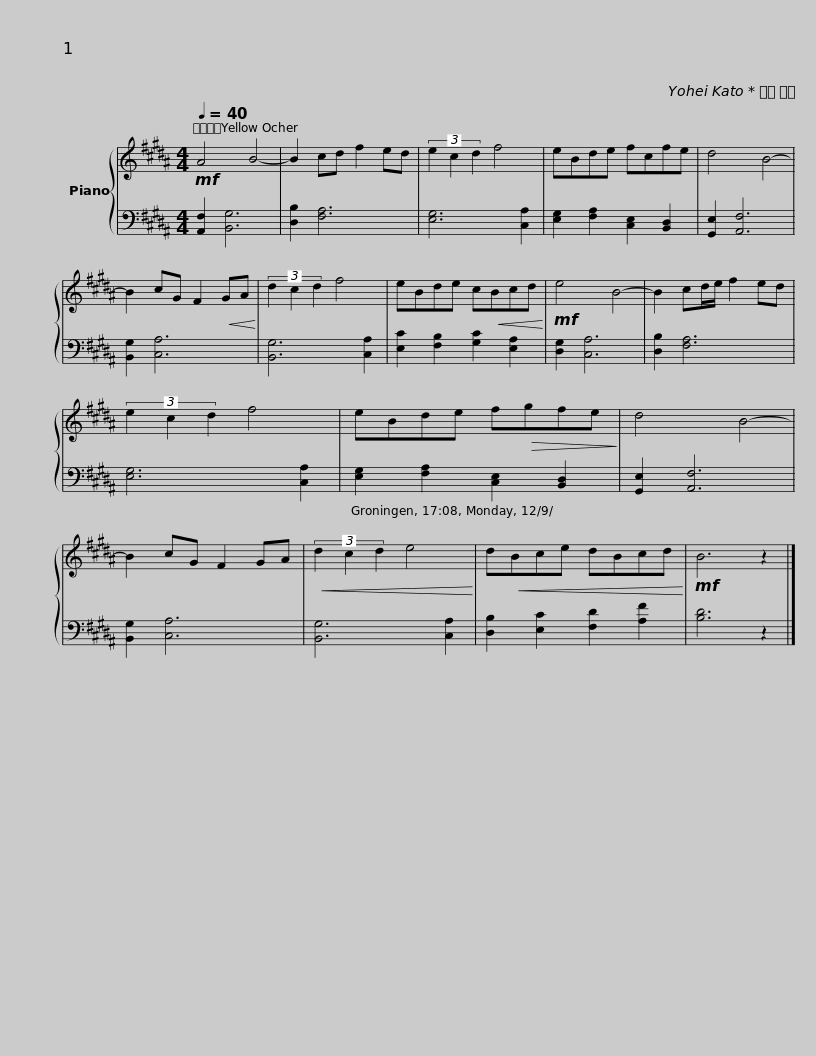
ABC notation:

X:1
%%score { 1 | 2 }
L:1/8
Q:1/4=40
M:4/4
I:linebreak $
K:B
V:1 treble
V:2 bass
V:1
!mf! A4 B4- | B2 cd f2 ed | (3e2 c2 d2 f4 | eBde fcfe | d4 B4- | %5
 B2 cG F2!<(! GA!<)! |$ (3d2 c2 d2 f4 | eBde c!<(!Bcd!<)! |!mf! e4 B4- | B2 cd/e/ f2 ed | %10
 (3e2 c2 d2 f4 |$ eBde f!>(!gfe!>)! | d4 B4- | B2 cG F2 GA |!<(! (3d2 c2 d2 e4!<)! | %15
 d!<(!Bce dBcd!<)! |!mf! B6 z2 |] %17
V:2
 [A,,F,]2 [B,,G,]6 | [D,B,]2 [F,A,]6 | [E,G,]6 [C,A,]2 | [E,G,]2 [F,A,]2 [C,E,]2 [B,,D,]2 | [G,,E,]2 [A,,F,]6 | %5
 [B,,G,]2 [C,A,]6 |$ [B,,G,]6 [C,A,]2 | [E,C]2 [F,B,]2 [G,C]2 [E,A,]2 | [D,G,]2 [C,A,]6 | [D,B,]2 [F,A,]6 | %10
 [E,G,]6 [C,A,]2 |$ [E,G,]2 [F,A,]2 [C,E,]2 [B,,D,]2 | [G,,E,]2 [A,,F,]6 | [B,,G,]2 [C,A,]6 | [B,,G,]6 [C,A,]2 | %15
 [D,B,]2 [E,C]2 [F,D]2 [A,F]2 | [B,D]6 z2 |] %17
